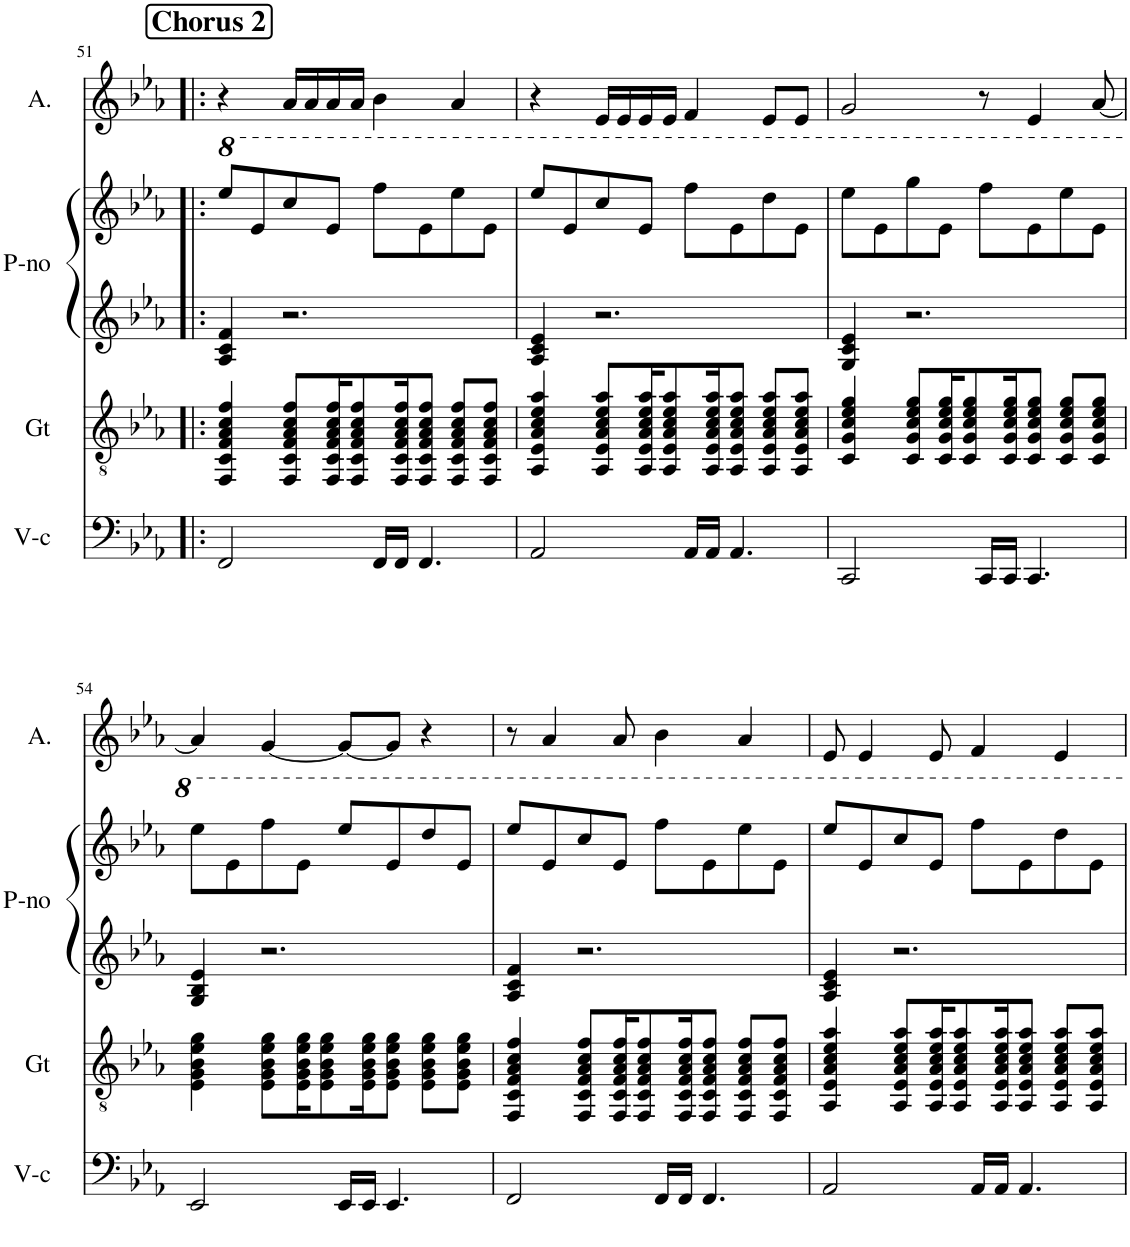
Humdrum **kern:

**kern	**kern	**kern	**kern	**kern
*part4	*part3	*part2	*part2	*part1
*staff5	*staff4	*staff3	*staff2	*staff1
*I"Cello	*I"Guitar	*I"Piano	*	*I"Alto
*	*I'Gt	*I'P-no	*	*
!!LO:PB:g=z
*clefF4	*clefGv2	*clefG2	*clefG2	*clefG2
*k[b-e-a-]	*k[b-e-a-]	*k[b-e-a-]	*k[b-e-a-]	*k[b-e-a-]
*M4/4	*M4/4	*M4/4	*M4/4	*M4/4
!!LO:REH:place=s1:a:B:cj:fs=14:t=Chorus 2
=51!|:	=51!|:	=51!|:	=51!|:	=51!|:
2FF/	4FF/ 4C/ 4F/ 4A-/ 4c/ 4f/	4A-/ 4c/ 4f/	8eee-/L	4r
.	.	.	8ee-/	.
.	8FF/ 8C/ 8F/ 8A-/ 8c/ 8f/L	2.r	8ccc/	16a-/LL
.	.	.	.	16a-/
.	16FF/ 16C/ 16F/ 16A-/ 16c/ 16f/K	.	8ee-/J	16a-/
.	8FF/ 8C/ 8F/ 8A-/ 8c/ 8f/	.	.	16a-/JJ
16FF/LL	.	.	8fff\L	4b-\
16FF/JJ	16FF/ 16C/ 16F/ 16A-/ 16c/ 16f/K	.	.	.
4.FF/	8FF/ 8C/ 8F/ 8A-/ 8c/ 8f/J	.	8ee-\	.
.	8FF/ 8C/ 8F/ 8A-/ 8c/ 8f/L	.	8eee-\	4a-/
.	8FF/ 8C/ 8F/ 8A-/ 8c/ 8f/J	.	8ee-\J	.
=52	=52	=52	=52	=52
2AA-/	4AA-/ 4E-/ 4A-/ 4c/ 4e-/ 4a-/	4A-/ 4c/ 4e-/	8eee-/L	4r
.	.	.	8ee-/	.
.	8AA-/ 8E-/ 8A-/ 8c/ 8e-/ 8a-/L	2.r	8ccc/	16e-/LL
.	.	.	.	16e-/
.	16AA-/ 16E-/ 16A-/ 16c/ 16e-/ 16a-/K	.	8ee-/J	16e-/
.	8AA-/ 8E-/ 8A-/ 8c/ 8e-/ 8a-/	.	.	16e-/JJ
16AA-/LL	.	.	8fff\L	4f/
16AA-/JJ	16AA-/ 16E-/ 16A-/ 16c/ 16e-/ 16a-/K	.	.	.
4.AA-/	8AA-/ 8E-/ 8A-/ 8c/ 8e-/ 8a-/J	.	8ee-\	.
.	8AA-/ 8E-/ 8A-/ 8c/ 8e-/ 8a-/L	.	8ddd\	8e-/L
.	8AA-/ 8E-/ 8A-/ 8c/ 8e-/ 8a-/J	.	8ee-\J	8e-/J
=53	=53	=53	=53	=53
2CC/	4C/ 4G/ 4c/ 4e-/ 4g/	4G/ 4c/ 4e-/	8eee-\L	2g/
.	.	.	8ee-\	.
.	8C/ 8G/ 8c/ 8e-/ 8g/L	2.r	8ggg\	.
.	16C/ 16G/ 16c/ 16e-/ 16g/K	.	8ee-\J	.
.	8C/ 8G/ 8c/ 8e-/ 8g/	.	.	.
16CC/LL	.	.	8fff\L	8r
16CC/JJ	16C/ 16G/ 16c/ 16e-/ 16g/K	.	.	.
4.CC/	8C/ 8G/ 8c/ 8e-/ 8g/J	.	8ee-\	4e-/
.	8C/ 8G/ 8c/ 8e-/ 8g/L	.	8eee-\	.
.	8C/ 8G/ 8c/ 8e-/ 8g/J	.	8ee-\J	[8a-/
!!LO:LB:g=z
=54	=54	=54	=54	=54
2EE-/	4E-\ 4G\ 4B-\ 4e-\ 4g\	4G/ 4B-/ 4e-/	8eee-\L	4a-/]
.	.	.	8ee-\	.
.	8E-\ 8G\ 8B-\ 8e-\ 8g\L	2.r	8fff\	[4g/
.	16E-\ 16G\ 16B-\ 16e-\ 16g\K	.	8ee-\J	.
.	8E-\ 8G\ 8B-\ 8e-\ 8g\	.	.	.
16EE-/LL	.	.	8eee-/L	8g/L_
16EE-/JJ	16E-\ 16G\ 16B-\ 16e-\ 16g\K	.	.	.
4.EE-/	8E-\ 8G\ 8B-\ 8e-\ 8g\J	.	8ee-/	8g/J]
.	8E-\ 8G\ 8B-\ 8e-\ 8g\L	.	8ddd/	4r
.	8E-\ 8G\ 8B-\ 8e-\ 8g\J	.	8ee-/J	.
=55	=55	=55	=55	=55
2FF/	4FF/ 4C/ 4F/ 4A-/ 4c/ 4f/	4A-/ 4c/ 4f/	8eee-/L	8r
.	.	.	8ee-/	4a-/
.	8FF/ 8C/ 8F/ 8A-/ 8c/ 8f/L	2.r	8ccc/	.
.	16FF/ 16C/ 16F/ 16A-/ 16c/ 16f/K	.	8ee-/J	8a-/
.	8FF/ 8C/ 8F/ 8A-/ 8c/ 8f/	.	.	.
16FF/LL	.	.	8fff\L	4b-\
16FF/JJ	16FF/ 16C/ 16F/ 16A-/ 16c/ 16f/K	.	.	.
4.FF/	8FF/ 8C/ 8F/ 8A-/ 8c/ 8f/J	.	8ee-\	.
.	8FF/ 8C/ 8F/ 8A-/ 8c/ 8f/L	.	8eee-\	4a-/
.	8FF/ 8C/ 8F/ 8A-/ 8c/ 8f/J	.	8ee-\J	.
=56	=56	=56	=56	=56
2AA-/	4AA-/ 4E-/ 4A-/ 4c/ 4e-/ 4a-/	4A-/ 4c/ 4e-/	8eee-/L	8e-/
.	.	.	8ee-/	4e-/
.	8AA-/ 8E-/ 8A-/ 8c/ 8e-/ 8a-/L	2.r	8ccc/	.
.	16AA-/ 16E-/ 16A-/ 16c/ 16e-/ 16a-/K	.	8ee-/J	8e-/
.	8AA-/ 8E-/ 8A-/ 8c/ 8e-/ 8a-/	.	.	.
16AA-/LL	.	.	8fff\L	4f/
16AA-/JJ	16AA-/ 16E-/ 16A-/ 16c/ 16e-/ 16a-/K	.	.	.
4.AA-/	8AA-/ 8E-/ 8A-/ 8c/ 8e-/ 8a-/J	.	8ee-\	.
.	8AA-/ 8E-/ 8A-/ 8c/ 8e-/ 8a-/L	.	8ddd\	4e-/
.	8AA-/ 8E-/ 8A-/ 8c/ 8e-/ 8a-/J	.	8ee-\J	.
=	=	=	=	=
*-	*-	*-	*-	*-
